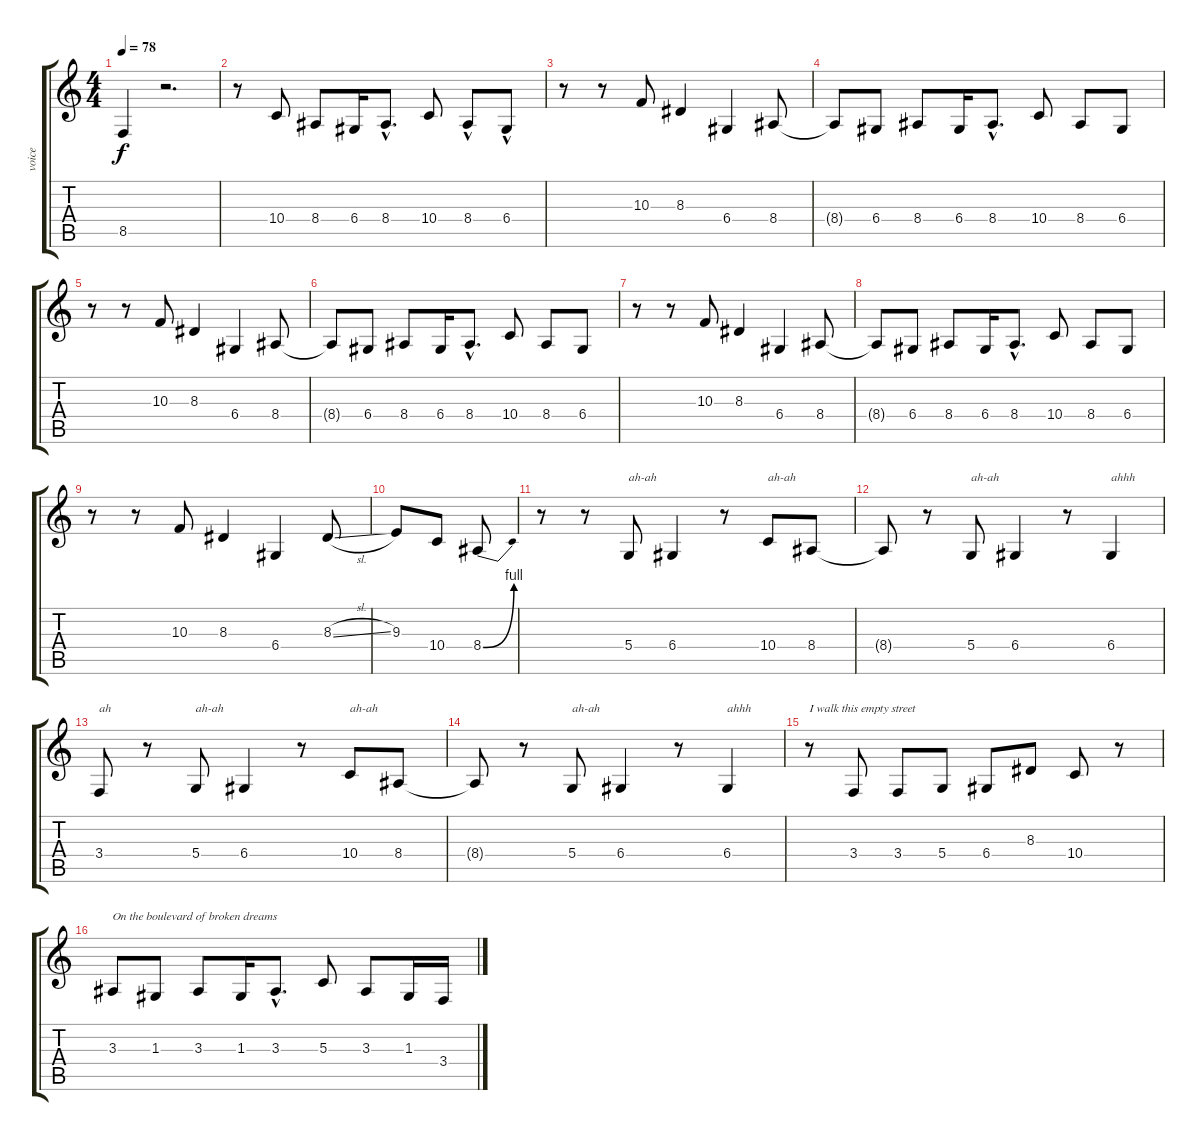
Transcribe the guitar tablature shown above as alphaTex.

\track ("voice" "voice") {instrument lead2sawtooth}
\staff {score tabs}
\tuning (E4 B3 G3 D3 A2 E2) {hide}
\ts (4 4)
\tempo 78
\clef g2
\ks c
8.5{t}.4{dy f} r.2{d} |
r.8 10.4.8 8.4.8 6.4.16 8.4{hac}.8{d} 10.4.8 8.4{hac}.8 6.4{hac}.8 |
r.8 r.8 10.3.8 8.3.4 6.4.4 8.4.8 |
8.4{t}.8 6.4.8 8.4.8 6.4.16 8.4{hac}.8{d} 10.4.8 8.4.8 6.4.8 |
r.8 r.8 10.3.8 8.3.4 6.4.4 8.4.8 |
8.4{t}.8 6.4.8 8.4.8 6.4.16 8.4{hac}.8{d} 10.4.8 8.4.8 6.4.8 |
r.8 r.8 10.3.8 8.3.4 6.4.4 8.4.8 |
8.4{t}.8 6.4.8 8.4.8 6.4.16 8.4{hac}.8{d} 10.4.8 8.4.8 6.4.8 |
r.8 r.8 10.3.8 8.3.4 6.4.4 8.3{sl}.8 |
9.3.8 10.4.8 8.4{be (bend 0 0 60 4)}.8 |
r.8 r.8 5.4.8{txt "ah-ah"} 6.4.4 r.8 10.4.8{txt "ah-ah"} 8.4.8 |
8.4{t}.8 r.8 5.4.8{txt "ah-ah"} 6.4.4 r.8 6.4.4{txt "ahhh"} |
3.4.8{txt "ah"} r.8 5.4.8{txt "ah-ah"} 6.4.4 r.8 10.4.8{txt "ah-ah"} 8.4.8 |
8.4{t}.8 r.8 5.4.8{txt "ah-ah"} 6.4.4 r.8 6.4.4{txt "ahhh"} |
r.8{txt "I walk this empty street"} 3.4.8 3.4.8 5.4.8 6.4.8 8.3.8 10.4.8 r.8 |
3.3.8{txt "On the boulevard of broken dreams"} 1.3.8 3.3.8 1.3.16 3.3{hac}.8{d} 5.3.8 3.3.8 1.3.16 3.4.16
